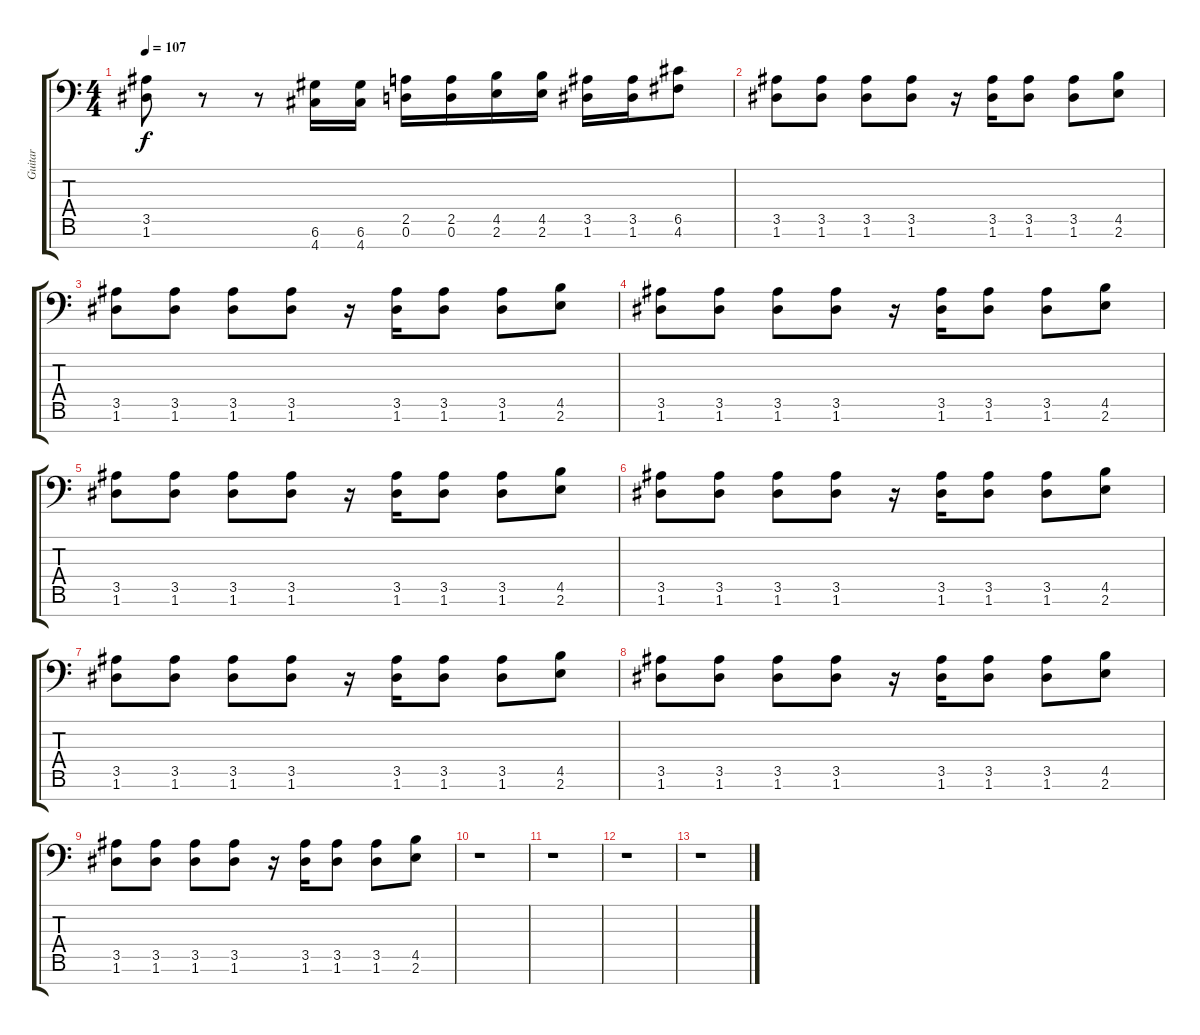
\track ("Guitar" "Guitar") {instrument distortionguitar}
\staff {score tabs}
\tuning (D4 A3 F3 C3 G2 D2 A1) {hide}
\ts (4 4)
\tempo 107
\clef f4
\ks c
(3.5 1.6).8{dy f} r.8 r.8 (6.6 4.7).16 (6.6 4.7).16 (2.5 0.6).16 (2.5 0.6).16 (4.5 2.6).16 (4.5 2.6).16 (3.5 1.6).16 (3.5 1.6).16 (6.5 4.6).8 |
(3.5 1.6).8 (3.5 1.6).8 (3.5 1.6).8 (3.5 1.6).8 r.16 (3.5 1.6).16 (3.5 1.6).8 (3.5 1.6).8 (4.5 2.6).8 |
(3.5 1.6).8 (3.5 1.6).8 (3.5 1.6).8 (3.5 1.6).8 r.16 (3.5 1.6).16 (3.5 1.6).8 (3.5 1.6).8 (4.5 2.6).8 |
(3.5 1.6).8 (3.5 1.6).8 (3.5 1.6).8 (3.5 1.6).8 r.16 (3.5 1.6).16 (3.5 1.6).8 (3.5 1.6).8 (4.5 2.6).8 |
(3.5 1.6).8 (3.5 1.6).8 (3.5 1.6).8 (3.5 1.6).8 r.16 (3.5 1.6).16 (3.5 1.6).8 (3.5 1.6).8 (4.5 2.6).8 |
(3.5 1.6).8 (3.5 1.6).8 (3.5 1.6).8 (3.5 1.6).8 r.16 (3.5 1.6).16 (3.5 1.6).8 (3.5 1.6).8 (4.5 2.6).8 |
(3.5 1.6).8 (3.5 1.6).8 (3.5 1.6).8 (3.5 1.6).8 r.16 (3.5 1.6).16 (3.5 1.6).8 (3.5 1.6).8 (4.5 2.6).8 |
(3.5 1.6).8 (3.5 1.6).8 (3.5 1.6).8 (3.5 1.6).8 r.16 (3.5 1.6).16 (3.5 1.6).8 (3.5 1.6).8 (4.5 2.6).8 |
(3.5 1.6).8 (3.5 1.6).8 (3.5 1.6).8 (3.5 1.6).8 r.16 (3.5 1.6).16 (3.5 1.6).8 (3.5 1.6).8 (4.5 2.6).8 |
r.1 |
r.1 |
r.1 |
r.1
